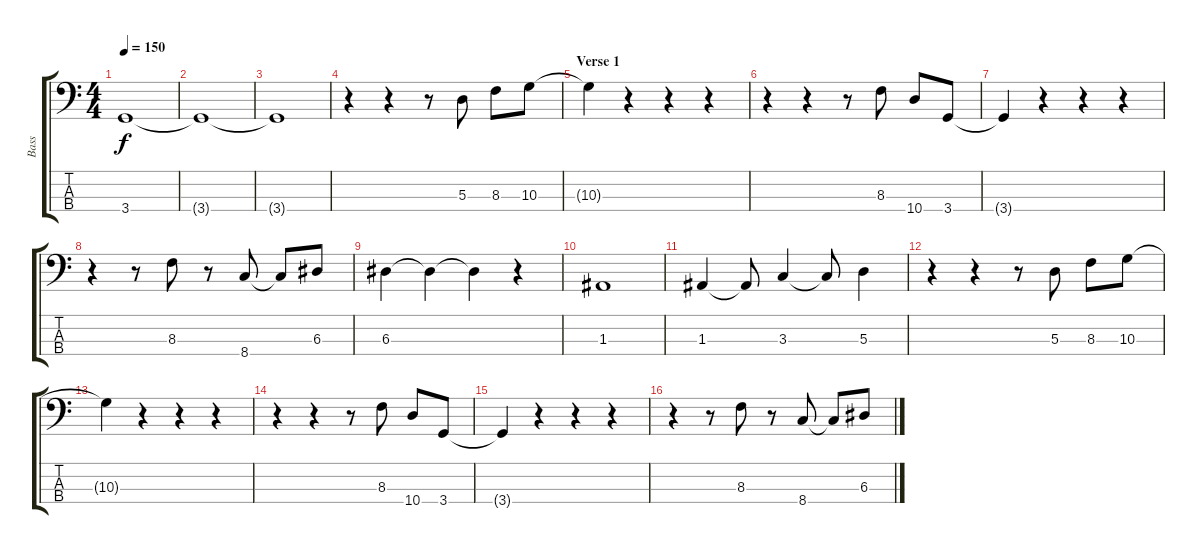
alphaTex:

\track ("Bass" "Bass") {instrument electricbasspick}
\staff {score tabs}
\tuning (G2 D2 A1 E1) {hide}
\ts (4 4)
\tempo 150
\clef f4
\ks c
3.4.1{dy f instrument electricbasspick} |
3.4{t}.1 |
3.4{t}.1 |
r.4 r.4 r.8 5.3.8 8.3.8 10.3.8 |
\section ("" "Verse 1")
10.3{t}.4 r.4 r.4 r.4 |
r.4 r.4 r.8 8.3.8 10.4.8 3.4.8 |
3.4{t}.4 r.4 r.4 r.4 |
r.4 r.8 8.3.8 r.8 8.4.8 8.4{t}.8 6.3.8 |
6.3.4 6.3{t}.4 6.3{t}.4 r.4 |
1.3.1 |
1.3.4 1.3{t}.8 3.3.4 3.3{t}.8 5.3.4 |
r.4 r.4 r.8 5.3.8 8.3.8 10.3.8 |
10.3{t}.4 r.4 r.4 r.4 |
r.4 r.4 r.8 8.3.8 10.4.8 3.4.8 |
3.4{t}.4 r.4 r.4 r.4 |
r.4 r.8 8.3.8 r.8 8.4.8 8.4{t}.8 6.3.8
